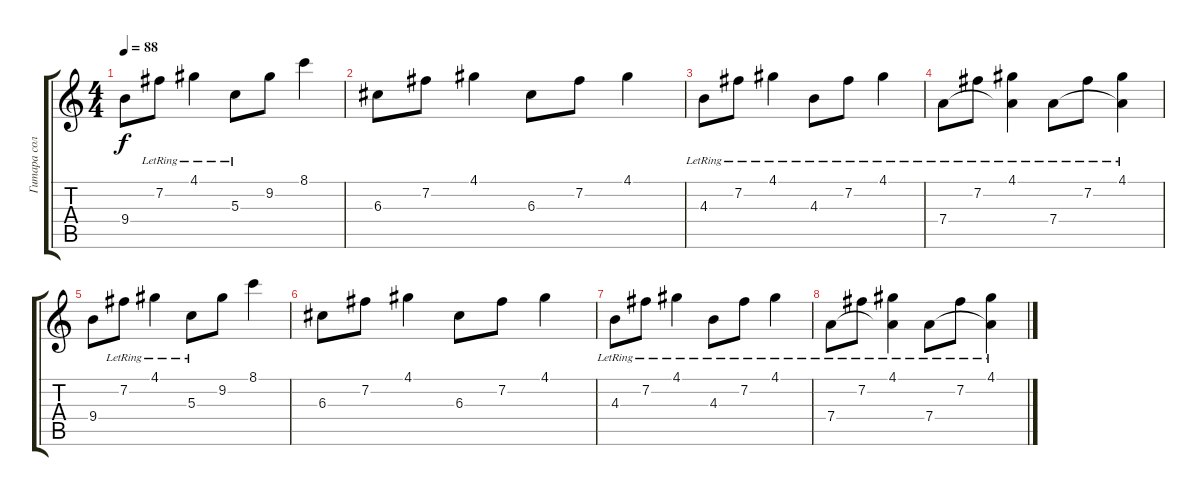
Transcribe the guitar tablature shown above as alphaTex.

\track ("Гитара соло(Дилей)" "Гитара сол") {instrument electricguitarjazz}
\staff {score tabs}
\tuning (E4 B3 G3 D3 A2 E2) {hide}
\ts (4 4)
\tempo 88
\clef g2
\ks c
9.4.8{dy f} 7.2{lr}.8 4.1{lr}.4 5.3{lr}.8 9.2.8 8.1.4 |
6.3.8{instrument electricguitarclean} 7.2.8 4.1.4 6.3.8 7.2.8 4.1.4 |
4.3{lr}.8 7.2{lr}.8 4.1{lr}.4 4.3{lr}.8 7.2{lr}.8 4.1{lr}.4 |
7.4{lr}.8 7.2{lr}.8 (4.1{lr} 7.4{t}).4 7.4{lr}.8 7.2{lr}.8 (4.1{lr} 7.4{t}).4 |
9.4.8 7.2{lr}.8 4.1{lr}.4 5.3{lr}.8 9.2.8 8.1.4 |
6.3.8{instrument electricguitarclean} 7.2.8 4.1.4 6.3.8 7.2.8 4.1.4 |
4.3{lr}.8 7.2{lr}.8 4.1{lr}.4 4.3{lr}.8 7.2{lr}.8 4.1{lr}.4 |
7.4{lr}.8 7.2{lr}.8 (4.1{lr} 7.4{t}).4 7.4{lr}.8 7.2{lr}.8 (4.1{lr} 7.4{t}).4
